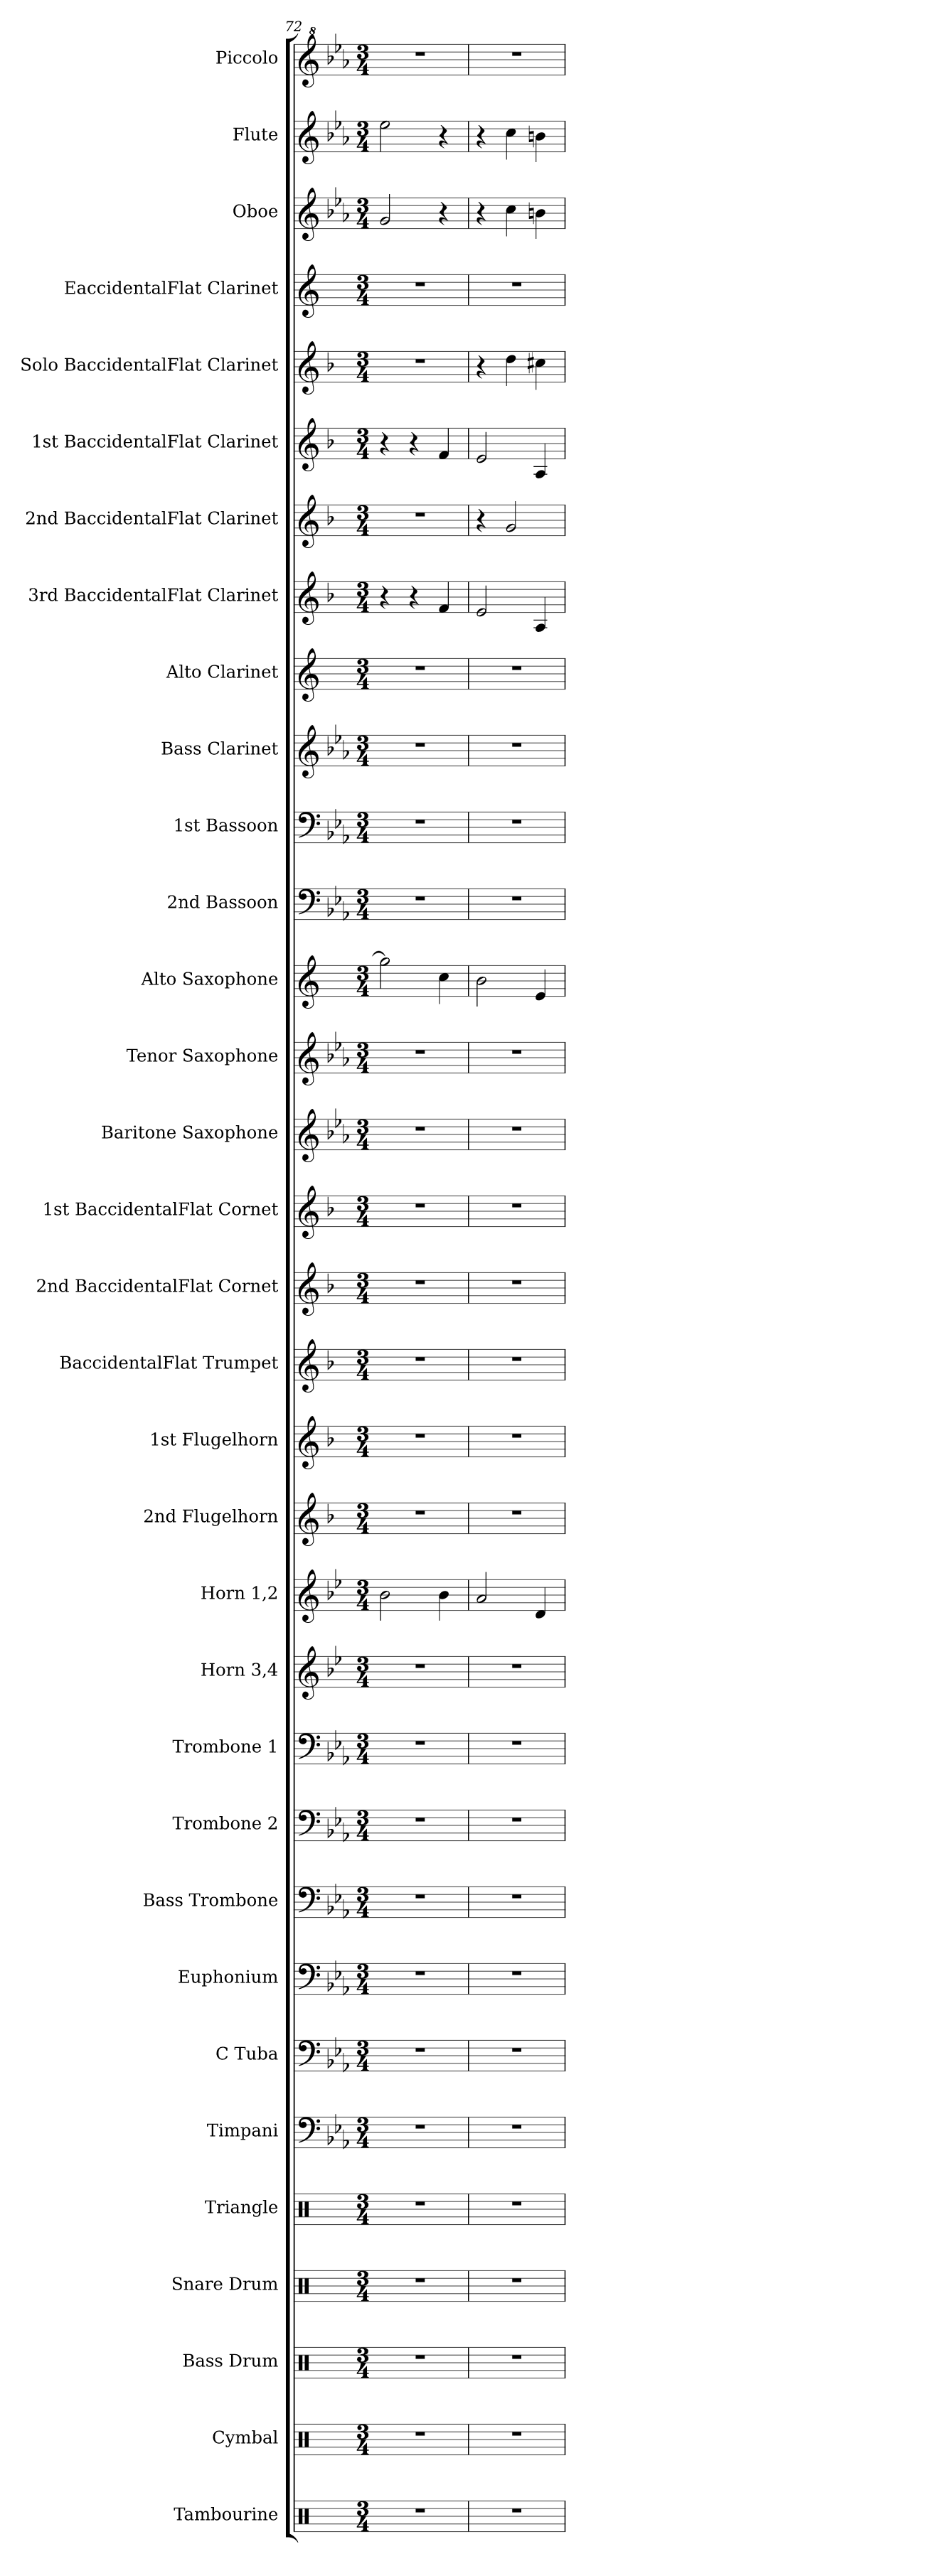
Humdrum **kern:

**kern	**kern	**kern	**kern	**kern	**kern	**kern	**kern	**kern	**kern	**kern	**kern	**kern	**kern	**kern	**kern	**kern	**kern	**kern	**kern	**kern	**kern	**kern	**kern	**kern	**kern	**kern	**kern	**kern	**kern	**kern	**kern	**kern
*part33	*part32	*part31	*part30	*part29	*part28	*part27	*part26	*part25	*part24	*part23	*part22	*part21	*part20	*part19	*part18	*part17	*part16	*part15	*part14	*part13	*part12	*part11	*part10	*part9	*part8	*part7	*part6	*part5	*part4	*part3	*part2	*part1
*staff33	*staff32	*staff31	*staff30	*staff29	*staff28	*staff27	*staff26	*staff25	*staff24	*staff23	*staff22	*staff21	*staff20	*staff19	*staff18	*staff17	*staff16	*staff15	*staff14	*staff13	*staff12	*staff11	*staff10	*staff9	*staff8	*staff7	*staff6	*staff5	*staff4	*staff3	*staff2	*staff1
*I"Tambourine	*I"Cymbal	*I"Bass Drum	*I"Snare Drum	*I"Triangle	*I"Timpani	*I"C Tuba	*I"Euphonium	*I"Bass Trombone	*I"Trombone 2	*I"Trombone 1	*I"Horn 3,4	*I"Horn 1,2	*I"2nd Flugelhorn	*I"1st Flugelhorn	*I"BaccidentalFlat Trumpet	*I"2nd BaccidentalFlat Cornet	*I"1st BaccidentalFlat Cornet	*I"Baritone Saxophone	*I"Tenor Saxophone	*I"Alto Saxophone	*I"2nd Bassoon	*I"1st Bassoon	*I"Bass Clarinet	*I"Alto Clarinet	*I"3rd BaccidentalFlat Clarinet	*I"2nd BaccidentalFlat Clarinet	*I"1st BaccidentalFlat Clarinet	*I"Solo BaccidentalFlat Clarinet	*I"EaccidentalFlat Clarinet	*I"Oboe	*I"Flute	*I"Piccolo
*I'Tamb.	*I'Cym.	*I'B. Dr.	*I'Sn. Dr.	*I'Trgl.	*I'Timp.	*I'C Tu.	*I'Eu.	*I'B. Trb.	*I'Trb. 2	*I'Trb. 1	*I'Hn. 3,4	*I'Hn. 1,2	*I'2nd Flghn.	*I'1st Flghn.	*I'BaccidentalFlat Tpt.	*I'2nd BaccidentalFlat Cnt.	*I'1st BaccidentalFlat Cnt.	*I'Bar. Sax.	*I'T. Sax.	*I'A. Sax.	*I'2nd Bsn.	*I'1st Bsn.	*I'B. Cl.	*I'A. Cl.	*I'3rd BaccidentalFlat Cl.	*I'2nd BaccidentalFlat Cl.	*I'1st BaccidentalFlat Cl.	*I'Solo BaccidentalFlat Cl.	*I'EaccidentalFlat Cl.	*I'Ob.	*I'Fl.	*I'Picc.
*clefX	*clefX	*clefX	*clefX	*clefX	*clefF4	*clefF4	*clefF4	*clefF4	*clefF4	*clefF4	*clefG2	*clefG2	*clefG2	*clefG2	*clefG2	*clefG2	*clefG2	*clefG2	*clefG2	*clefG2	*clefF4	*clefF4	*clefG2	*clefG2	*clefG2	*clefG2	*clefG2	*clefG2	*clefG2	*clefG2	*clefG2	*clefG^2
*	*	*	*	*	*	*	*	*	*	*	*ITrd4c7	*ITrd4c7	*ITrd1c2	*ITrd1c2	*ITrd1c2	*ITrd1c2	*ITrd1c2	*ITrd12c21	*ITrd8c14	*ITrd5c9	*	*	*ITrd8c14	*ITrd5c9	*ITrd1c2	*ITrd1c2	*ITrd1c2	*ITrd1c2	*ITrd-2c-3	*	*	*ITrd-7c-12
*k[]	*k[]	*k[]	*k[]	*k[]	*k[b-e-a-]	*k[b-e-a-]	*k[b-e-a-]	*k[b-e-a-]	*k[b-e-a-]	*k[b-e-a-]	*k[b-e-a-]	*k[b-e-a-]	*k[b-e-a-]	*k[b-e-a-]	*k[b-e-a-]	*k[b-e-a-]	*k[b-e-a-]	*k[b-e-a-]	*k[b-e-a-]	*k[b-e-a-]	*k[b-e-a-]	*k[b-e-a-]	*k[b-e-a-]	*k[b-e-a-]	*k[b-e-a-]	*k[b-e-a-]	*k[b-e-a-]	*k[b-e-a-]	*k[b-e-a-]	*k[b-e-a-]	*k[b-e-a-]	*k[b-e-a-]
*M3/4	*M3/4	*M3/4	*M3/4	*M3/4	*M3/4	*M3/4	*M3/4	*M3/4	*M3/4	*M3/4	*M3/4	*M3/4	*M3/4	*M3/4	*M3/4	*M3/4	*M3/4	*M3/4	*M3/4	*M3/4	*M3/4	*M3/4	*M3/4	*M3/4	*M3/4	*M3/4	*M3/4	*M3/4	*M3/4	*M3/4	*M3/4	*M3/4
=72	=72	=72	=72	=72	=72	=72	=72	=72	=72	=72	=72	=72	=72	=72	=72	=72	=72	=72	=72	=72	=72	=72	=72	=72	=72	=72	=72	=72	=72	=72	=72	=72
2.r	2.r	2.r	2.r	2.r	2.r	2.r	2.r	2.r	2.r	2.r	2.r	2e-\	2.r	2.r	2.r	2.r	2.r	2.r	2.r	2b-\]	2.r	2.r	2.r	2.r	4r	2.r	4r	2.r	2.r	2g/	2ee-\	2.r
.	.	.	.	.	.	.	.	.	.	.	.	.	.	.	.	.	.	.	.	.	.	.	.	.	4r	.	4r	.	.	.	.	.
.	.	.	.	.	.	.	.	.	.	.	.	4e-\	.	.	.	.	.	.	.	4e-\	.	.	.	.	4e-/	.	4e-/	.	.	4r	4r	.
=73	=73	=73	=73	=73	=73	=73	=73	=73	=73	=73	=73	=73	=73	=73	=73	=73	=73	=73	=73	=73	=73	=73	=73	=73	=73	=73	=73	=73	=73	=73	=73	=73
2.r	2.r	2.r	2.r	2.r	2.r	2.r	2.r	2.r	2.r	2.r	2.r	2d/	2.r	2.r	2.r	2.r	2.r	2.r	2.r	2d\	2.r	2.r	2.r	2.r	2d/	4r	2d/	4r	2.r	4r	4r	2.r
.	.	.	.	.	.	.	.	.	.	.	.	.	.	.	.	.	.	.	.	.	.	.	.	.	.	2f/	.	4cc\	.	4cc\	4cc\	.
.	.	.	.	.	.	.	.	.	.	.	.	4G/	.	.	.	.	.	.	.	4G/	.	.	.	.	4G/	.	4G/	4bn\	.	4bn\	4bn\	.
=	=	=	=	=	=	=	=	=	=	=	=	=	=	=	=	=	=	=	=	=	=	=	=	=	=	=	=	=	=	=	=	=
*-	*-	*-	*-	*-	*-	*-	*-	*-	*-	*-	*-	*-	*-	*-	*-	*-	*-	*-	*-	*-	*-	*-	*-	*-	*-	*-	*-	*-	*-	*-	*-	*-
